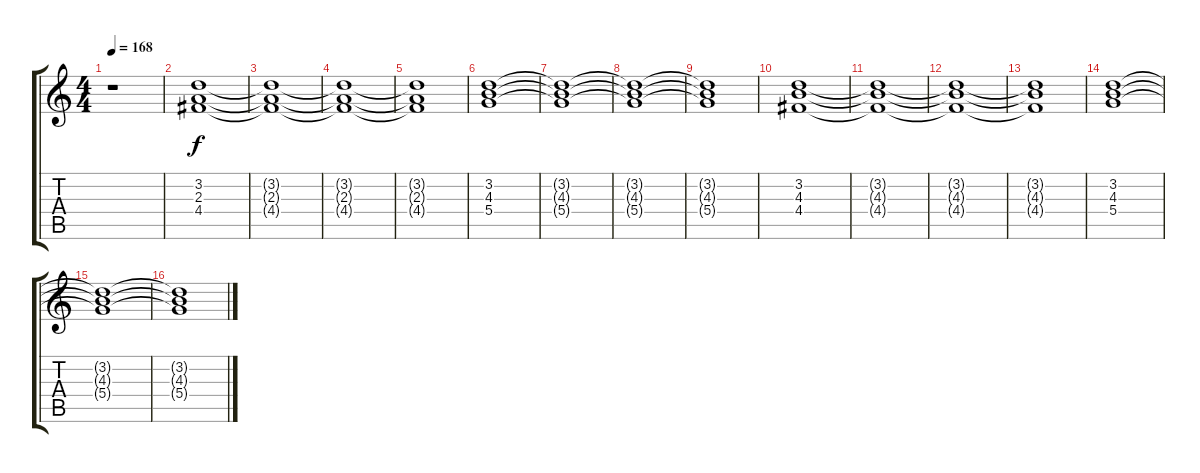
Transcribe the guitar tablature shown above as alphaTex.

\track "" {instrument acousticguitarsteel}
\staff {score tabs}
\tuning (E4 B3 G3 D3 A2 E2) {hide}
\ts (4 4)
\tempo 168
\clef g2
\ks c
r.1{dy f} |
(3.2 2.3 4.4).1 |
(3.2{t} 2.3{t} 4.4{t}).1 |
(3.2{t} 2.3{t} 4.4{t}).1 |
(3.2{t} 2.3{t} 4.4{t}).1 |
(3.2 4.3 5.4).1 |
(3.2{t} 4.3{t} 5.4{t}).1 |
(3.2{t} 4.3{t} 5.4{t}).1 |
(3.2{t} 4.3{t} 5.4{t}).1 |
(3.2 4.3 4.4).1 |
(3.2{t} 4.3{t} 4.4{t}).1 |
(3.2{t} 4.3{t} 4.4{t}).1 |
(3.2{t} 4.3{t} 4.4{t}).1 |
(3.2 4.3 5.4).1 |
(3.2{t} 4.3{t} 5.4{t}).1 |
(3.2{t} 4.3{t} 5.4{t}).1
